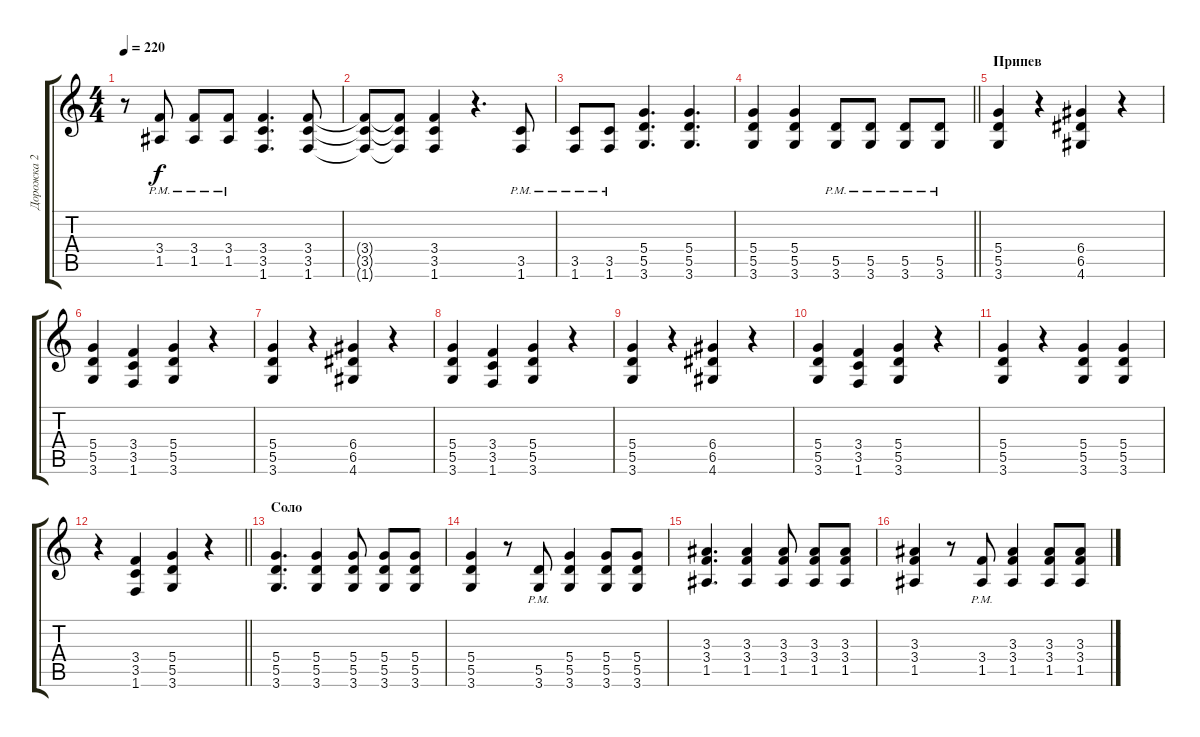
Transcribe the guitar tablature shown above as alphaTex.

\track ("Дорожка 2" "Дорожка 2") {instrument distortionguitar}
\staff {score tabs}
\tuning (E4 B3 G3 D3 A2 E2) {hide}
\ts (4 4)
\tempo 220
\clef g2
\ks c
r.8{dy f} (3.4{pm} 1.5{pm}).8 (3.4{pm} 1.5{pm}).8 (3.4{pm} 1.5{pm}).8 (3.4 3.5 1.6).4{d} (3.4 3.5 1.6).8 |
(3.4{t} 3.5{t} 1.6{t}).8 (3.4{t} 3.5{t} 1.6{t}).8 (3.4 3.5 1.6).4 r.4{d} (3.5{pm} 1.6{pm}).8 |
(3.5{pm} 1.6{pm}).8 (3.5{pm} 1.6{pm}).8 (5.4 5.5 3.6).4{d} (5.4 5.5 3.6).4{d} |
\barLineRight lightlight
(5.4 5.5 3.6).4 (5.4 5.5 3.6).4 (5.5{pm} 3.6{pm}).8 (5.5{pm} 3.6{pm}).8 (5.5{pm} 3.6{pm}).8 (5.5{pm} 3.6{pm}).8 |
\section ("" "Припев")
(5.4 5.5 3.6).4 r.4 (6.4 6.5 4.6).4 r.4 |
(5.4 5.5 3.6).4 (3.4 3.5 1.6).4 (5.4 5.5 3.6).4 r.4 |
(5.4 5.5 3.6).4 r.4 (6.4 6.5 4.6).4 r.4 |
(5.4 5.5 3.6).4 (3.4 3.5 1.6).4 (5.4 5.5 3.6).4 r.4 |
(5.4 5.5 3.6).4 r.4 (6.4 6.5 4.6).4 r.4 |
(5.4 5.5 3.6).4 (3.4 3.5 1.6).4 (5.4 5.5 3.6).4 r.4 |
(5.4 5.5 3.6).4 r.4 (5.4 5.5 3.6).4 (5.4 5.5 3.6).4 |
\barLineRight lightlight
r.4 (3.4 3.5 1.6).4 (5.4 5.5 3.6).4 r.4 |
\section ("" "Соло")
(5.4 5.5 3.6).4{d} (5.4 5.5 3.6).4 (5.4 5.5 3.6).8 (5.4 5.5 3.6).8 (5.4 5.5 3.6).8 |
(5.4 5.5 3.6).4 r.8 (5.5{pm} 3.6{pm}).8 (5.4 5.5 3.6).4 (5.4 5.5 3.6).8 (5.4 5.5 3.6).8 |
(3.3 3.4 1.5).4{d} (3.3 3.4 1.5).4 (3.3 3.4 1.5).8 (3.3 3.4 1.5).8 (3.3 3.4 1.5).8 |
(3.3 3.4 1.5).4 r.8 (3.4{pm} 1.5{pm}).8 (3.3 3.4 1.5).4 (3.3 3.4 1.5).8 (3.3 3.4 1.5).8
